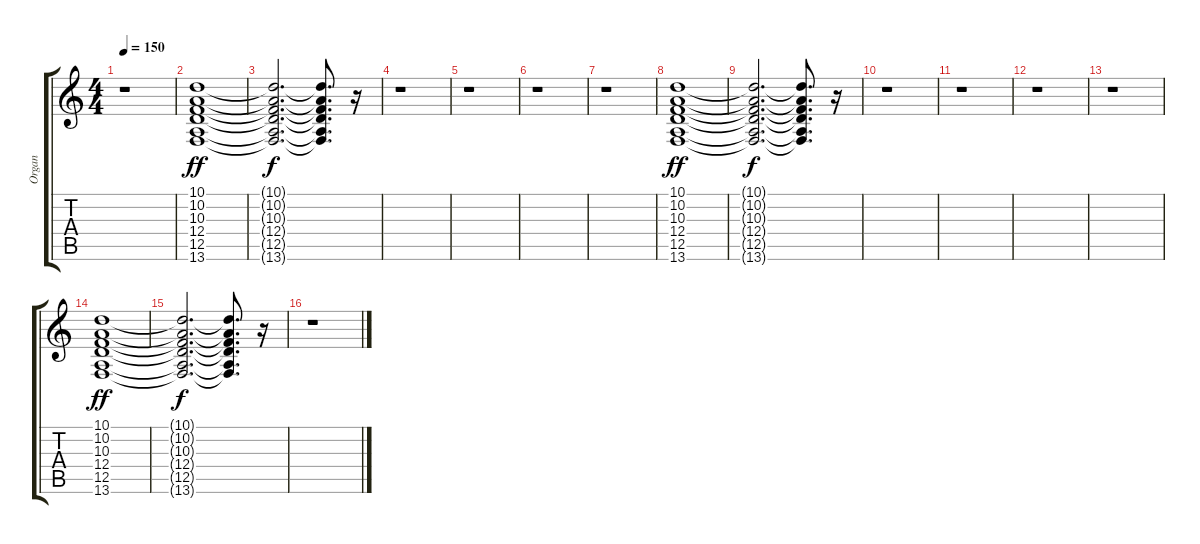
\track ("Organ" "Organ") {instrument churchorgan}
\staff {score tabs}
\tuning (E4 B3 G3 D3 A2 E2) {hide}
\ts (4 4)
\tempo 150
\clef g2
\ks c
r.1{dy f} |
(10.1 10.2 10.3 12.4 12.5 13.6).1{dy ff} |
(10.1{t} 10.2{t} 10.3{t} 12.4{t} 12.5{t} 13.6{t}).2{d dy f} (10.1{t} 10.2{t} 10.3{t} 12.4{t} 12.5{t} 13.6{t}).8{d} r.16 |
r.1 |
r.1 |
r.1 |
r.1 |
(10.1 10.2 10.3 12.4 12.5 13.6).1{dy ff} |
(10.1{t} 10.2{t} 10.3{t} 12.4{t} 12.5{t} 13.6{t}).2{d dy f} (10.1{t} 10.2{t} 10.3{t} 12.4{t} 12.5{t} 13.6{t}).8{d} r.16 |
r.1 |
r.1 |
r.1 |
r.1 |
(10.1 10.2 10.3 12.4 12.5 13.6).1{dy ff} |
(10.1{t} 10.2{t} 10.3{t} 12.4{t} 12.5{t} 13.6{t}).2{d dy f} (10.1{t} 10.2{t} 10.3{t} 12.4{t} 12.5{t} 13.6{t}).8{d} r.16 |
r.1
